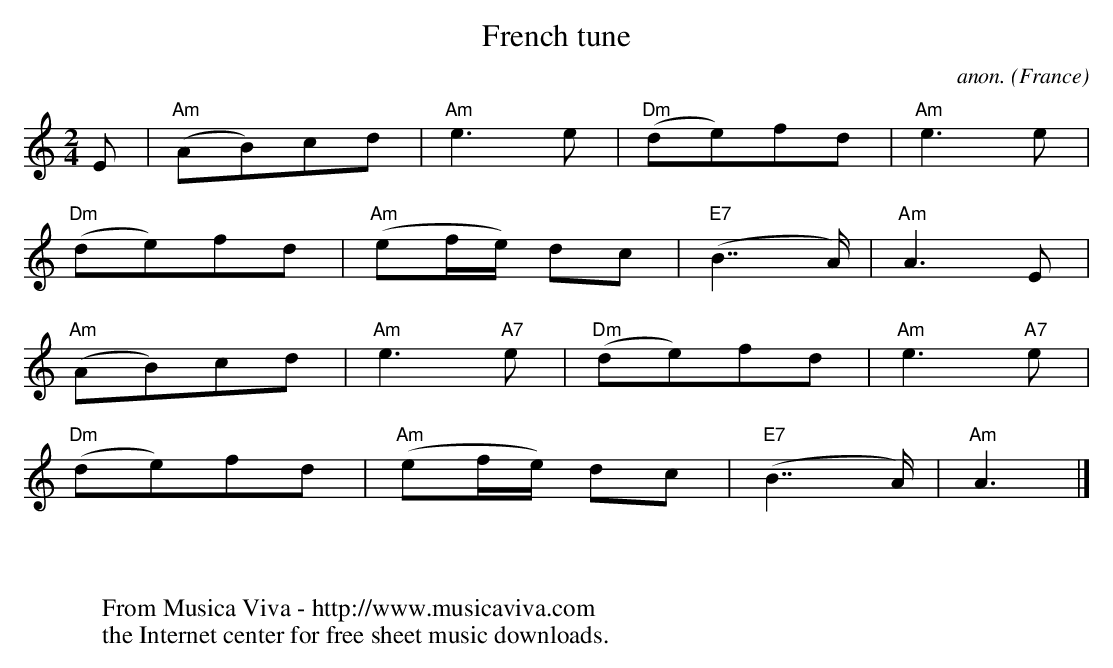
X:1
T:French tune
C:anon.
O:France
M:2/4
L:1/8
K:Am
E|"Am"(AB)cd|"Am"e3e|"Dm"(de)fd|"Am"e3e|
"Dm"(de)fd|"Am"(ef/e/) dc|"E7"(B7/2A/)|"Am"A3E|
"Am"(AB)cd|"Am"e3"A7"e|"Dm"(de)fd|"Am"e3"A7"e|
"Dm"(de)fd|"Am"(ef/e/) dc|"E7"(B7/2A/)|"Am"A3|]
W:
W:
W:  From Musica Viva - http://www.musicaviva.com
W:  the Internet center for free sheet music downloads.
